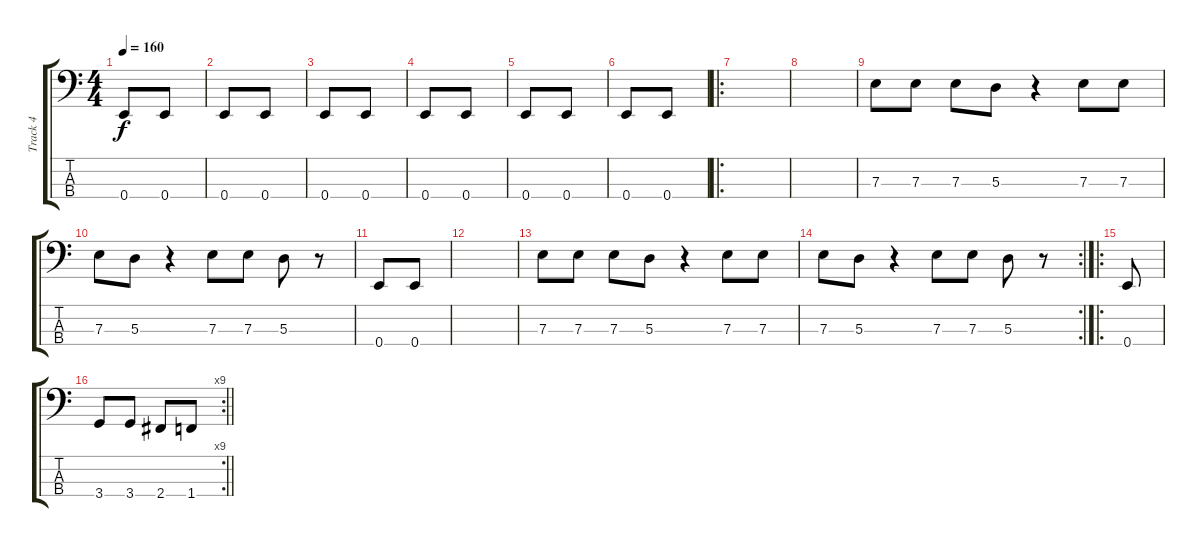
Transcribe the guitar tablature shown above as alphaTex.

\track ("Track 4" "Track 4") {instrument overdrivenguitar}
\staff {score tabs}
\tuning (G2 D2 A1 E1) {hide}
\ts (4 4)
\tempo 160
\clef f4
\ks c
0.4.8{dy f} 0.4.8 |
0.4.8 0.4.8 |
0.4.8 0.4.8 |
0.4.8 0.4.8 |
0.4.8 0.4.8 |
0.4.8 0.4.8 |
\ro
|
|
7.3.8 7.3.8 7.3.8 5.3.8 r.4 7.3.8 7.3.8 |
7.3.8 5.3.8 r.4 7.3.8 7.3.8 5.3.8 r.8 |
0.4.8 0.4.8 |
|
7.3.8 7.3.8 7.3.8 5.3.8 r.4 7.3.8 7.3.8 |
\rc 2
7.3.8 5.3.8 r.4 7.3.8 7.3.8 5.3.8 r.8 |
\ro
0.4.8 |
\rc 9
\barLineRight lightlight
3.4.8 3.4.8 2.4.8 1.4.8
